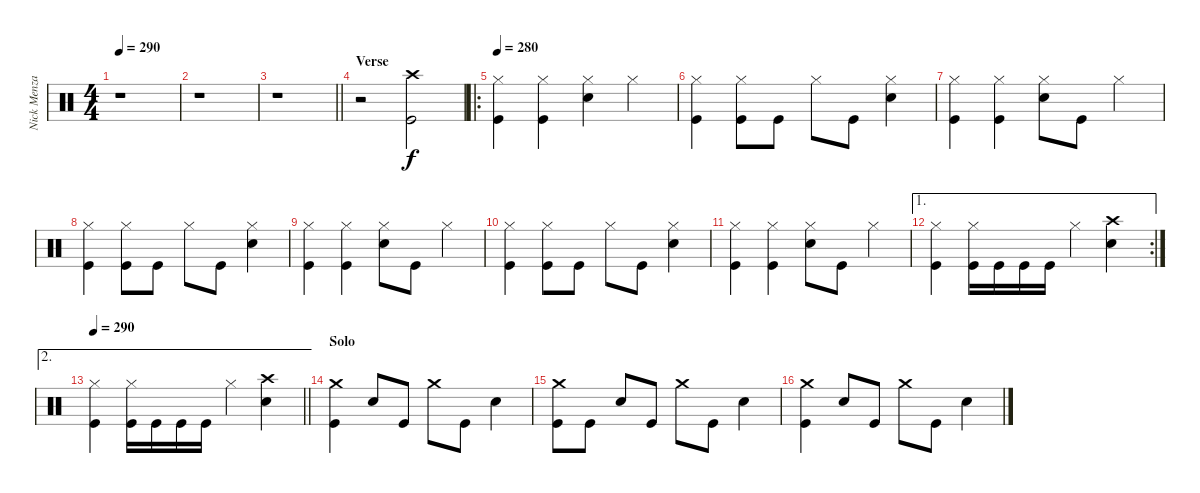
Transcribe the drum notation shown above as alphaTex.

\track ("Nick Menza" "Nick Menza") {instrument percussion}
\staff {score}
\articulation defaults
\ts (4 4)
\tempo 290
\clef neutral
\ks c
r.1{dy f} |
r.1 |
\barLineRight lightlight
r.1 |
\section ("" "Verse")
r.2 ("Crash high (hit)" "Kick (hit)").2 |
\ro
\tempo 280
("Hi-Hat (closed)" "Kick (hit)").4 ("Hi-Hat (closed)" "Kick (hit)").4 ("Hi-Hat (closed)" "Snare (hit) 2").4 "Hi-Hat (closed)".4 |
("Hi-Hat (closed)" "Kick (hit)").4 ("Hi-Hat (closed)" "Kick (hit)").8 "Kick (hit)".8 "Hi-Hat (closed)".8 "Kick (hit)".8 ("Hi-Hat (closed)" "Snare (hit) 2").4 |
("Hi-Hat (closed)" "Kick (hit)").4 ("Hi-Hat (closed)" "Kick (hit)").4 ("Hi-Hat (closed)" "Snare (hit) 2").8 "Kick (hit)".8 "Hi-Hat (closed)".4 |
("Hi-Hat (closed)" "Kick (hit)").4 ("Hi-Hat (closed)" "Kick (hit)").8 "Kick (hit)".8 "Hi-Hat (closed)".8 "Kick (hit)".8 ("Hi-Hat (closed)" "Snare (hit) 2").4 |
("Hi-Hat (closed)" "Kick (hit)").4 ("Hi-Hat (closed)" "Kick (hit)").4 ("Hi-Hat (closed)" "Snare (hit) 2").8 "Kick (hit)".8 "Hi-Hat (closed)".4 |
("Hi-Hat (closed)" "Kick (hit)").4 ("Hi-Hat (closed)" "Kick (hit)").8 "Kick (hit)".8 "Hi-Hat (closed)".8 "Kick (hit)".8 ("Hi-Hat (closed)" "Snare (hit) 2").4 |
("Hi-Hat (closed)" "Kick (hit)").4 ("Hi-Hat (closed)" "Kick (hit)").4 ("Hi-Hat (closed)" "Snare (hit) 2").8 "Kick (hit)".8 "Hi-Hat (closed)".4 |
\ae 1
\rc 2
("Hi-Hat (closed)" "Kick (hit)").4 ("Hi-Hat (closed)" "Kick (hit)").16 "Kick (hit)".16 "Kick (hit)".16 "Kick (hit)".16 "Hi-Hat (closed)".4 ("Crash high (hit)" "Snare (hit) 2").4 |
\ae 2
\tempo 290
\barLineRight lightlight
("Hi-Hat (closed)" "Kick (hit)").4 ("Hi-Hat (closed)" "Kick (hit)").16 "Kick (hit)".16 "Kick (hit)".16 "Kick (hit)".16 "Hi-Hat (closed)".4 ("Crash high (hit)" "Snare (hit) 2").4 |
\section ("" "Solo")
("Crash medium (hit)" "Kick (hit)").4 "Snare (hit) 2".8 "Kick (hit)".8 "Crash medium (hit)".8 "Kick (hit)".8 "Snare (hit) 2".4 |
("Crash medium (hit)" "Kick (hit)").8 "Kick (hit)".8 "Snare (hit) 2".8 "Kick (hit)".8 "Crash medium (hit)".8 "Kick (hit)".8 "Snare (hit) 2".4 |
("Crash medium (hit)" "Kick (hit)").4 "Snare (hit) 2".8 "Kick (hit)".8 "Crash medium (hit)".8 "Kick (hit)".8 "Snare (hit) 2".4
